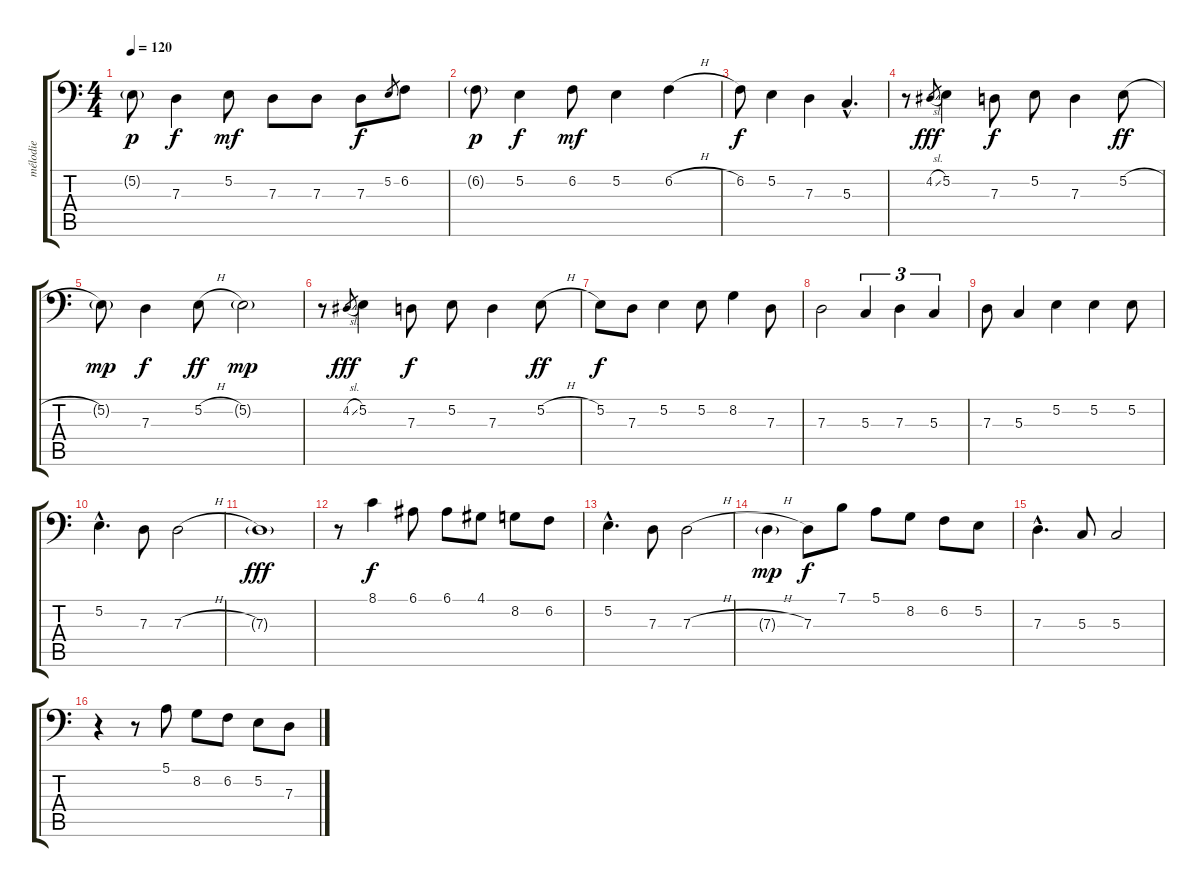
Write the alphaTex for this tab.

\track ("mélodie" "mélodie") {instrument whistle}
\staff {score tabs}
\tuning (E3 B2 G2 D2 A1 E1) {hide}
\ts (4 4)
\tempo 120
\clef f4
\ks c
5.2{g}.8{dy p} 7.3.4{dy f} 5.2.8{dy mf} 7.3.8 7.3.8 7.3.8{dy f} 5.2.8{gr} 6.2.8 |
6.2{g}.8{dy p} 5.2.4{dy f} 6.2.8{dy mf} 5.2.4 6.2{h}.4 |
6.2.8{dy f} 5.2.4 7.3.4 5.3{hac}.4{d} |
r.8 4.2{sl}.8{gr dy fff} 5.2.4 7.3.8{dy f} 5.2.8 7.3.4 5.2{h}.8{dy ff} |
5.2{g}.8{dy mp} 7.3.4{dy f} 5.2{h}.8{dy ff} 5.2{g}.2{dy mp} |
r.8 4.2{sl}.8{gr dy fff} 5.2.4 7.3.8{dy f} 5.2.8 7.3.4 5.2{h}.8{dy ff} |
5.2.8{dy f} 7.3.8 5.2.4 5.2.8 8.2.4 7.3.8 |
7.3.2 5.3.4{tu (3 2)} 7.3.4{tu (3 2)} 5.3.4{tu (3 2)} |
7.3.8 5.3.4 5.2.4 5.2.4 5.2.8 |
5.2{hac}.4{d} 7.3.8 7.3{h}.2 |
7.3{g}.1{dy fff} |
r.8 8.1.4{dy f} 6.1.8 6.1.8 4.1.8 8.2.8 6.2.8 |
5.2{hac}.4{d} 7.3.8 7.3{h}.2 |
7.3{h g}.4{dy mp} 7.3.8{dy f} 7.1.8 5.1.8 8.2.8 6.2.8 5.2.8 |
7.3{hac}.4{d} 5.3.8 5.3.2 |
r.4 r.8 5.1.8 8.2.8 6.2.8 5.2.8 7.3.8
